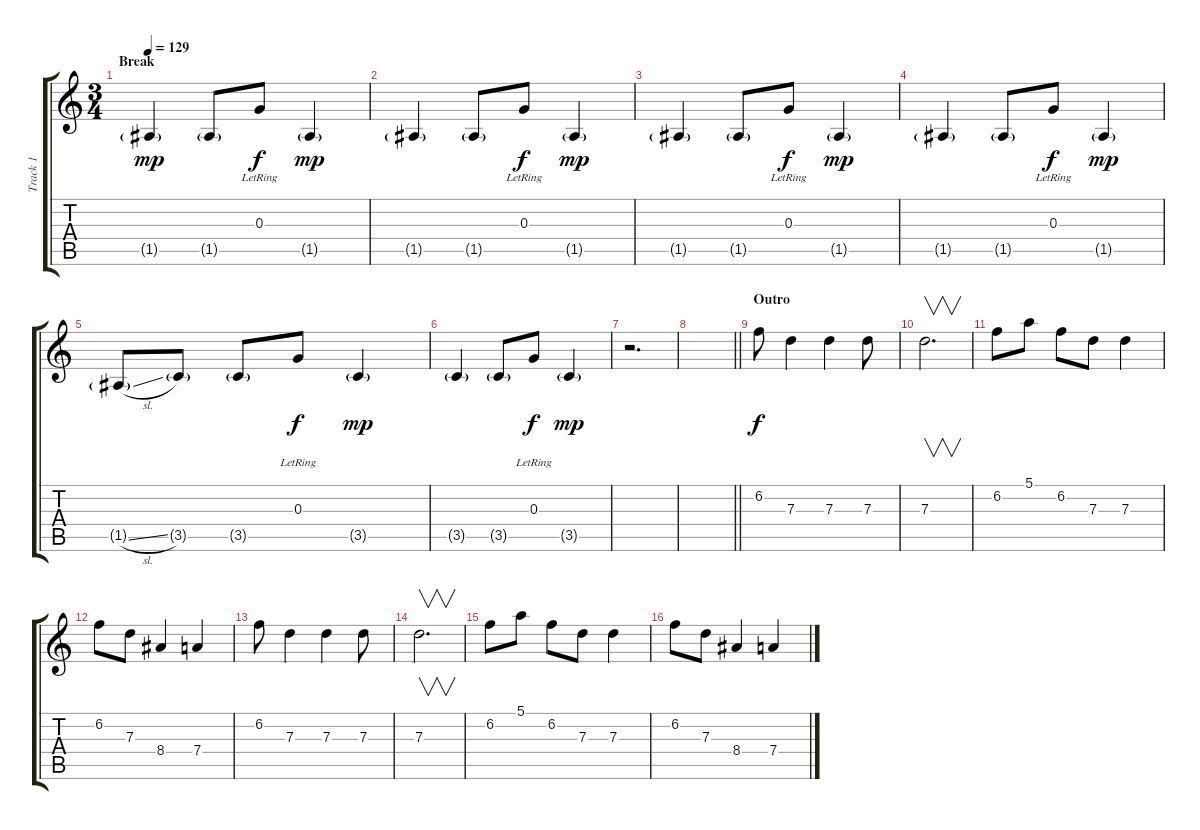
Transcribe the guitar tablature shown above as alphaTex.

\track ("Track 1" "Track 1") {instrument electricguitarjazz}
\staff {score tabs}
\tuning (E4 B3 G3 D3 A2 E2) {hide}
\ts (3 4)
\section ("" "Break")
\tempo 129
\clef g2
\ks c
1.5{g}.4{dy mp balance 16} 1.5{g}.8 0.3{lr}.8{dy f} 1.5{g}.4{dy mp} |
1.5{g}.4 1.5{g}.8 0.3{lr}.8{dy f} 1.5{g}.4{dy mp} |
1.5{g}.4 1.5{g}.8 0.3{lr}.8{dy f} 1.5{g}.4{dy mp} |
1.5{g}.4 1.5{g}.8 0.3{lr}.8{dy f} 1.5{g}.4{dy mp} |
1.5{sl g}.8 3.5{g}.8 3.5{g}.8 0.3{lr}.8{dy f} 3.5{g}.4{dy mp} |
3.5{g}.4 3.5{g}.8 0.3{lr}.8{dy f} 3.5{g}.4{dy mp} |
r.2{d} |
\barLineRight lightlight
|
\section ("" "Outro")
6.2.8{dy f balance 4 instrument overdrivenguitar} 7.3.4 7.3.4 7.3.8 |
7.3.2{v d} |
6.2.8 5.1.8 6.2.8 7.3.8 7.3.4 |
6.2.8 7.3.8 8.4.4 7.4.4 |
6.2.8 7.3.4 7.3.4 7.3.8 |
7.3.2{v d} |
6.2.8 5.1.8 6.2.8 7.3.8 7.3.4 |
6.2.8 7.3.8 8.4.4 7.4.4
